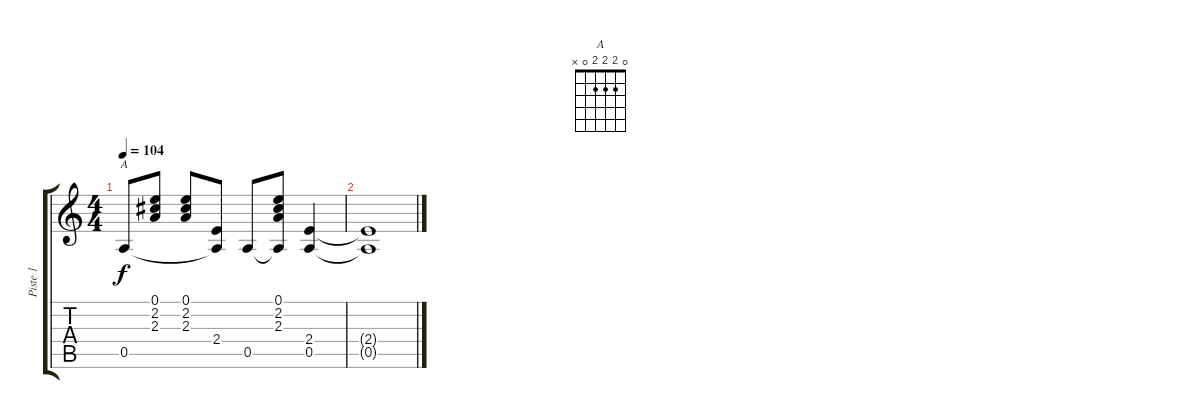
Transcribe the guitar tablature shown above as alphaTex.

\track ("Piste 1" "Piste 1") {instrument acousticguitarsteel}
\staff {score tabs}
\tuning (E4 B3 G3 D3 A2 E2) {hide}
\chord ("A" 0 2 2 2 0 x)
\ts (4 4)
\tempo 104
\clef g2
\ks c
0.5.8{ch "A" dy f} (0.1 2.2 2.3).8 (0.1 2.2 2.3).8 (2.4 0.5{t}).8 0.5.8 (0.1 2.2 2.3 0.5{t}).8 (2.4 0.5).4 |
(2.4{t} 0.5{t}).1
